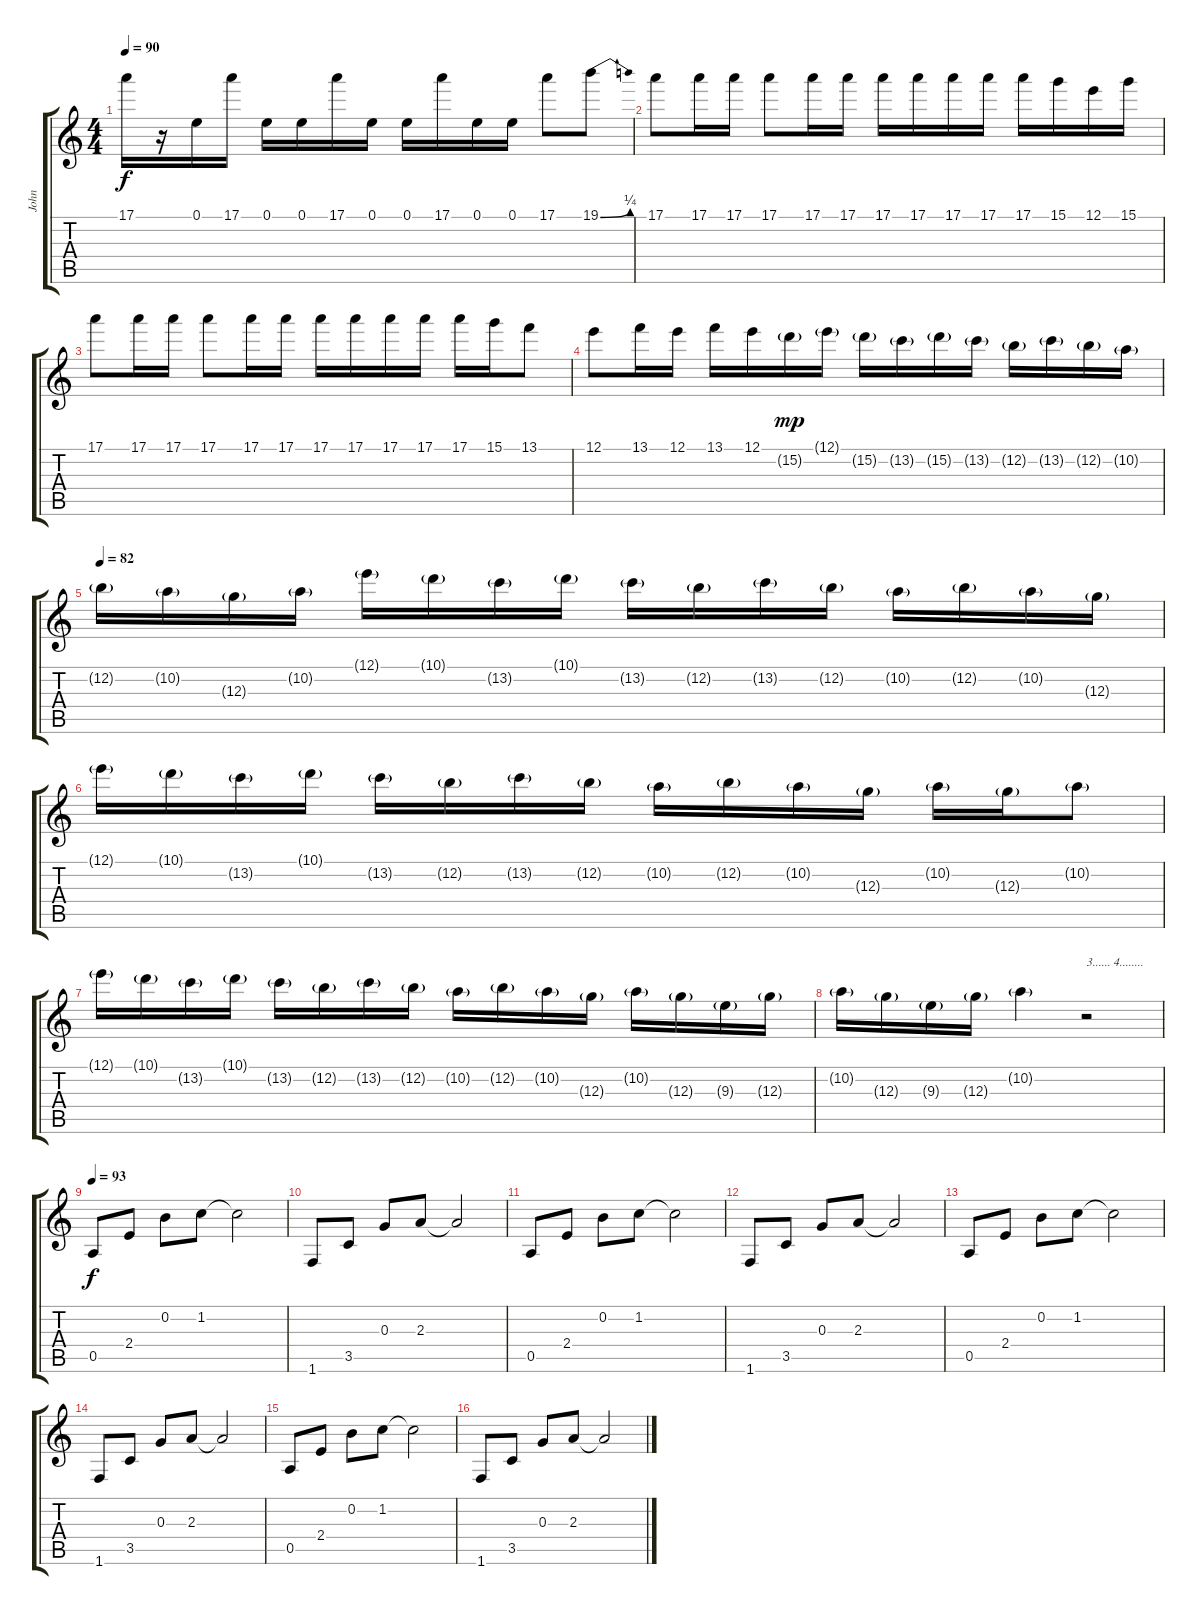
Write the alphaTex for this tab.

\track ("John" "John") {instrument electricguitarjazz}
\staff {score tabs}
\tuning (E4 B3 G3 D3 A2 E2) {hide}
\ts (4 4)
\tempo 90
\clef g2
\ks c
17.1.16{dy f} r.16 0.1.16 17.1.16 0.1.16 0.1.16 17.1.16 0.1.16 0.1.16 17.1.16 0.1.16 0.1.16 17.1.8 19.1{be (bend 0 0 60 1)}.8 |
17.1.8 17.1.16 17.1.16 17.1.8 17.1.16 17.1.16 17.1.16 17.1.16 17.1.16 17.1.16 17.1.16 15.1.16 12.1.16 15.1.16 |
17.1.8 17.1.16 17.1.16 17.1.8 17.1.16 17.1.16 17.1.16 17.1.16 17.1.16 17.1.16 17.1.16 15.1.16 13.1.8 |
12.1.8 13.1.16 12.1.16 13.1.16 12.1.16 15.2{g}.16{dy mp} 12.1{g}.16 15.2{g}.16 13.2{g}.16 15.2{g}.16 13.2{g}.16 12.2{g}.16 13.2{g}.16 12.2{g}.16 10.2{g}.16 |
\tempo 82
12.2{g}.16 10.2{g}.16 12.3{g}.16 10.2{g}.16 12.1{g}.16{volume 8} 10.1{g}.16 13.2{g}.16 10.1{g}.16 13.2{g}.16 12.2{g}.16 13.2{g}.16 12.2{g}.16 10.2{g}.16 12.2{g}.16 10.2{g}.16 12.3{g}.16 |
12.1{g}.16 10.1{g}.16 13.2{g}.16 10.1{g}.16 13.2{g}.16 12.2{g}.16 13.2{g}.16 12.2{g}.16 10.2{g}.16 12.2{g}.16 10.2{g}.16 12.3{g}.16 10.2{g}.16 12.3{g}.16 10.2{g}.8 |
12.1{g}.16 10.1{g}.16 13.2{g}.16 10.1{g}.16 13.2{g}.16 12.2{g}.16 13.2{g}.16 12.2{g}.16 10.2{g}.16 12.2{g}.16 10.2{g}.16 12.3{g}.16 10.2{g}.16 12.3{g}.16 9.3{g}.16 12.3{g}.16 |
10.2{g}.16 12.3{g}.16 9.3{g}.16 12.3{g}.16 10.2{g}.4 r.2{txt "3...... 4........"} |
\tempo 93
0.5.8{dy f volume 16} 2.4.8 0.2.8 1.2.8 1.2{t}.2 |
1.6.8 3.5.8 0.3.8 2.3.8 2.3{t}.2 |
0.5.8 2.4.8 0.2.8 1.2.8 1.2{t}.2 |
1.6.8 3.5.8 0.3.8 2.3.8 2.3{t}.2 |
0.5.8 2.4.8 0.2.8 1.2.8 1.2{t}.2 |
1.6.8 3.5.8 0.3.8 2.3.8 2.3{t}.2 |
0.5.8 2.4.8 0.2.8 1.2.8 1.2{t}.2 |
1.6.8 3.5.8 0.3.8 2.3.8 2.3{t}.2
